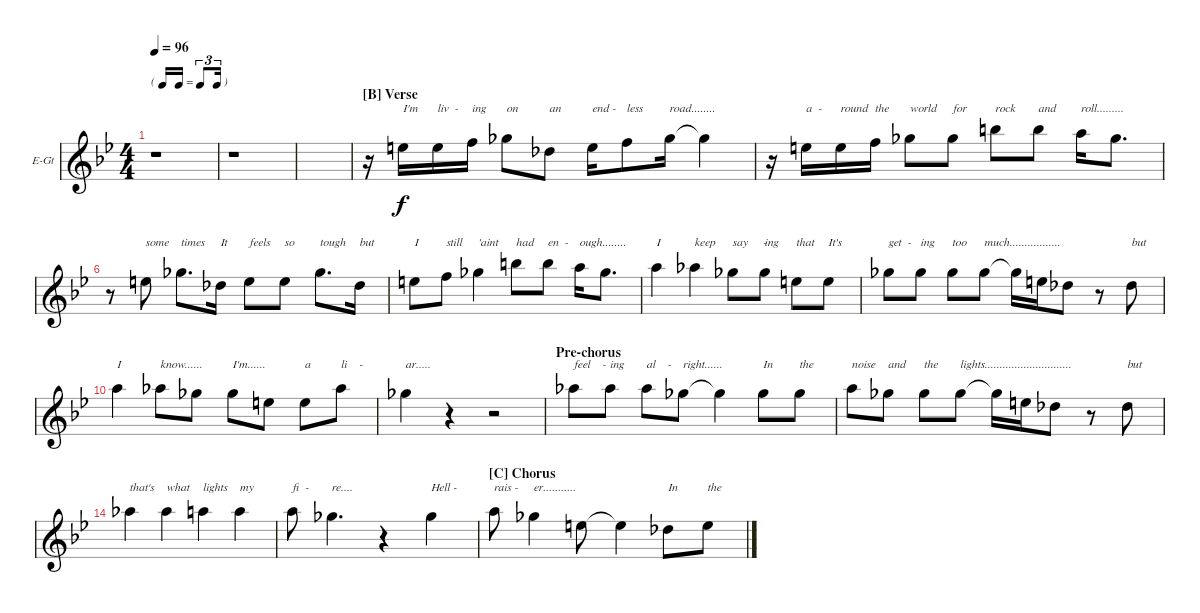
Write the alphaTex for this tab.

\bracketExtendMode nobrackets
\firstSystemTrackNameOrientation horizontal
\otherSystemsTrackNameOrientation horizontal
\defaultBarNumberDisplay FirstOfSystem
\track ("Ozzy" "E-Gt") {instrument distortionguitar}
\staff {score}
\tuning (Eb4 Bb3 Gb3 Db3 Ab2 Eb2)
\ts (4 4)
\tf triplet16th
\tempo 96
\clef g2
\ks bb
r.1{dy f} |
r.1 |
|
\section ("B" "Verse")
r.16 1.1.16{txt "I'm"} 1.1.16{txt "liv  -"} 2.1.16{txt "ing"} 3.1.8{txt "on"} 3.2.8{txt "an"} 1.1.16{txt "end -"} 2.1.8{txt "less"} 8.2.16{txt "road........"} 8.2{t}.4 |
r.16 1.1.16{txt "a  -"} 1.1.16{txt "round"} 2.1.16{txt "the"} 3.1.8{txt "world"} 12.3.8{txt "for"} 17.3.8{txt "rock"} 13.2.8{txt "and"} 6.1.16{txt "roll........."} 8.2.8{d} |
r.8 1.1.8{txt "some"} 8.2.8{d txt "times"} 7.3.16{txt "It"} 6.2.8{txt "feels"} 6.2.8{txt "so"} 8.2.8{d txt "tough"} 7.3.16{txt "but"} |
\scale
0.500195 1.1.8{txt "I"} 2.1.8{txt "still"} 3.1.4{txt "'aint"} 8.1.8{txt "had"} 17.3.8{txt "en  -"} 6.1.16{txt "ough........"} 8.2.8{d} |
\scale
0.499744 6.1.4{txt "I"} 5.1.4{txt "keep"} 3.1.8{txt "say     -"} 3.1.8{txt "ing"} 1.1.8{txt "that"} 1.1.8{txt "It's"} |
3.1.8{txt "get  -"} 3.1.8{txt "ing"} 3.1.8{txt "too"} 3.1.8{txt "much................."} 3.1{t}.16 1.1.16 3.2.8 r.8 3.2.8{txt "but"} |
6.1.4{txt "I"} 5.1.8{txt "know......"} 3.1.8 3.1.8{txt "I'm......"} 1.1.8 1.1.8{txt "a"} 5.1.8{txt "li    -"} |
\scale
0.47361 3.1.4{txt "ar....."} r.4 r.2 |
\section ("" "Pre-chorus")
\scale
0.526654 5.1.8{txt "feel    -"} 5.1.8{txt "ing"} 5.1.8{txt "al    -"} 3.1.8{txt "right......"} 3.1{t}.4 3.1.8{txt "In"} 3.1.8{txt "the"} |
\scale
0.469771 6.1.8{txt "noise"} 8.2.8{txt "and"} 8.2.8{txt "the"} 8.2.8{txt "lights............................."} 8.2{t}.16 6.2.16 7.3.8 r.8 3.2.8{txt "but"} |
\scale
0.530112 5.1.4{txt "that's"} 5.1.4{txt "what"} 6.1.4{txt "lights"} 6.1.4{txt "my"} |
\scale
0.488522 6.1.8{txt "fi  -"} 8.2.4{d txt "re...."} r.4 3.1.4{txt "Hell -"} |
\section ("C" "Chorus")
\scale
0.511583 11.2.8{txt "rais -"} 12.3.4{txt "er..........."} 15.4.8 15.4{t}.4 12.4.8{txt "In"} 10.3.8{txt "the"}
